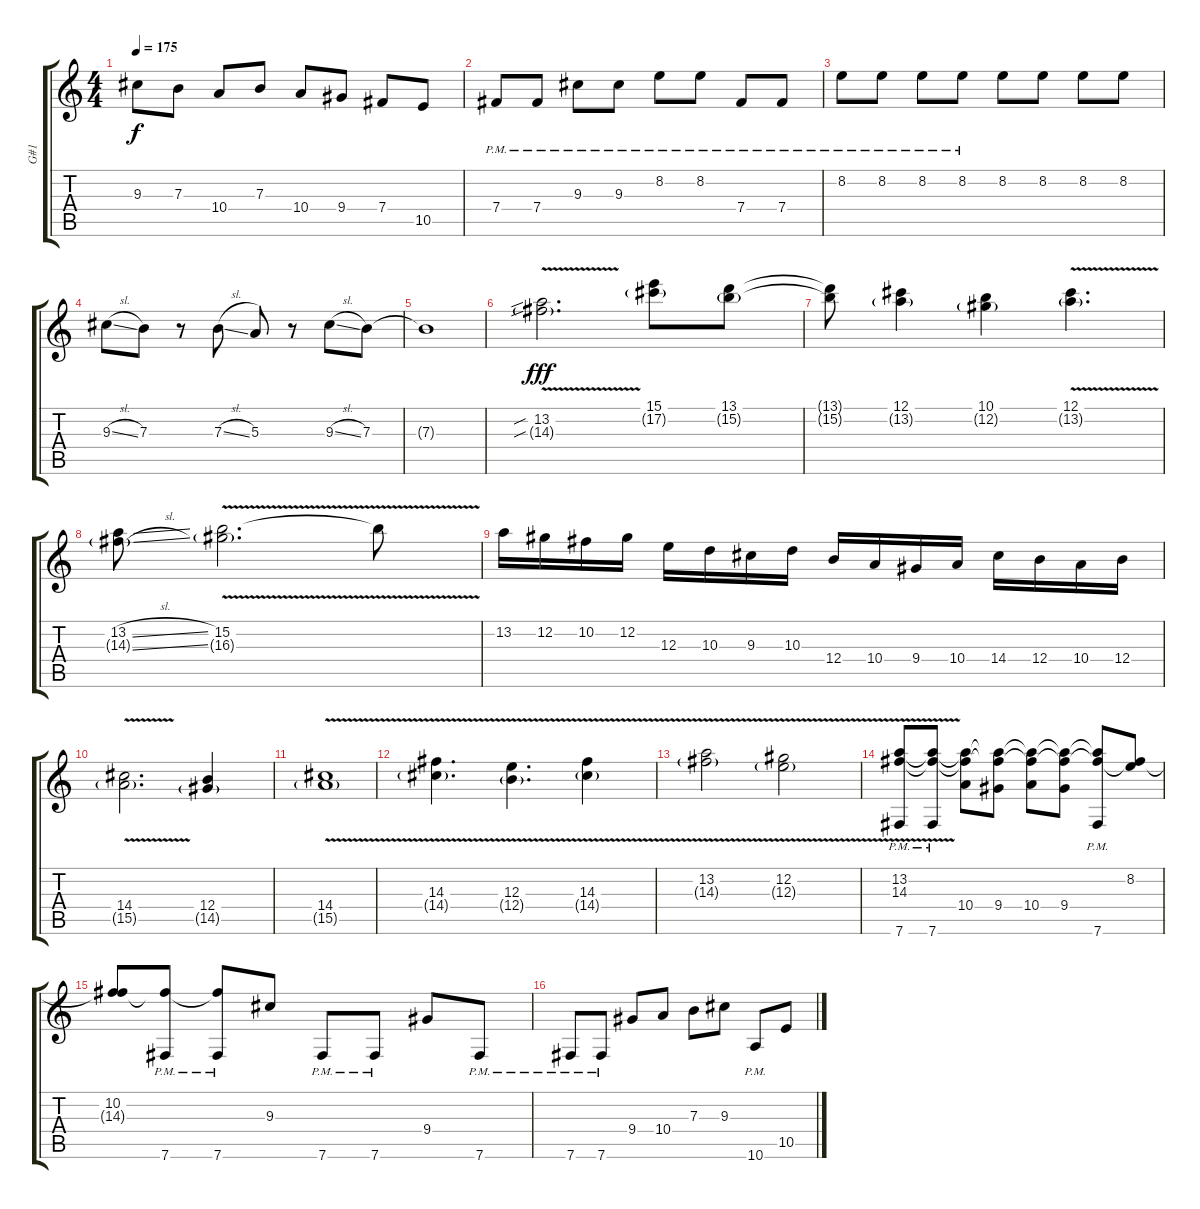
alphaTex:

\track ("G#1" "G#1") {instrument overdrivenguitar}
\staff {score tabs}
\tuning (Db4 Ab3 E3 B2 Gb2 B1) {hide}
\ts (4 4)
\tempo 175
\clef g2
\ks c
9.3.8{dy f} 7.3.8 10.4.8 7.3.8 10.4.8 9.4.8 7.4.8 10.5.8 |
7.4{pm}.8 7.4{pm}.8 9.3{pm}.8 9.3{pm}.8 8.2{pm}.8 8.2{pm}.8 7.4{pm}.8 7.4{pm}.8 |
8.2{pm}.8 8.2{pm}.8 8.2{pm}.8 8.2{pm}.8 8.2.8 8.2.8 8.2.8 8.2.8 |
9.3{sl}.8{volume 14} 7.3.8 r.8 7.3{sl}.8 5.3.8 r.8 9.3{sl}.8 7.3.8 |
7.3{t}.1 |
(13.2{v sib} 14.3{sib g}).2{d dy fff volume 16} (15.1 17.2{g}).8 (13.1 15.2{g}).8 |
(13.1{t} 15.2{t}).8 (12.1 13.2{g}).4 (10.1 12.2{g}).4 (12.1{v} 13.2{g}).4{d} |
(13.2{sl} 14.3{sl g}).8 (15.2{v} 16.3{g}).2{d} 15.2{t}.8 |
13.2.16 12.2.16 10.2.16 12.2.16 12.3.16 10.3.16 9.3.16 10.3.16 12.4.16 10.4.16 9.4.16 10.4.16 14.4.16 12.4.16 10.4.16 12.4.16 |
(14.4{v} 15.5{g}).2{d} (12.4 14.5{g}).4 |
(14.4{v} 15.5{g}).1 |
(14.3{v} 14.4{g}).4{d} (12.3{v} 12.4{g}).4{d} (14.3{v} 14.4{g}).4 |
(13.2{v} 14.3{g}).2 (12.2{v} 12.3{g}).2 |
(13.2{v} 14.3{v} 7.6{pm}).8 (13.2{t} 14.3{t} 7.6{pm}).8 (13.2{t} 14.3{t} 10.4).8 (13.2{t} 14.3{t} 9.4).8 (13.2{t} 14.3{t} 10.4).8 (13.2{t} 14.3{t} 9.4).8 (13.2{t} 14.3{t} 7.6{pm}).8 (8.2 14.3{t}).8 |
(10.2 14.3{t}).8 (14.3{t} 7.6{pm}).8 (14.3{t} 7.6{pm}).8 9.3.8 7.6{pm}.8 7.6{pm}.8 9.4.8 7.6{pm}.8 |
7.6{pm}.8 7.6{pm}.8 9.4.8 10.4.8 7.3.8 9.3.8 10.6{pm}.8 10.5.8
